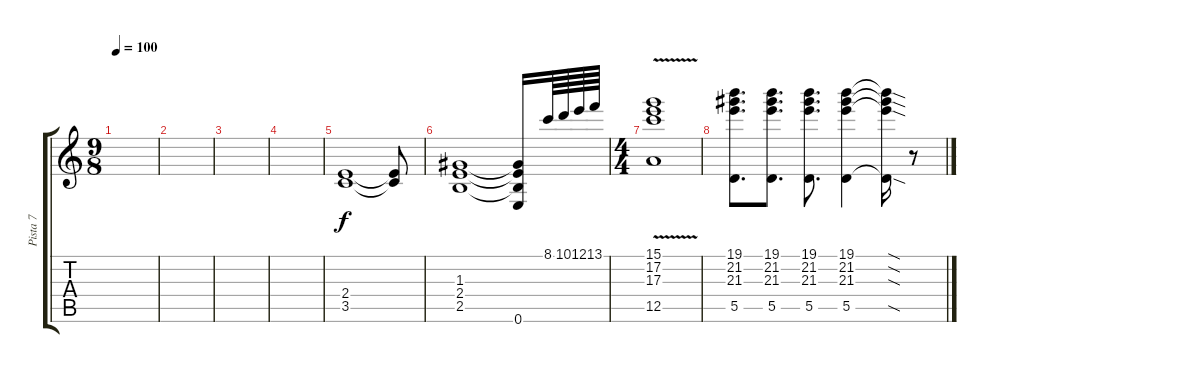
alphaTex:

\track ("Pista 7" "Pista 7") {instrument rockorgan}
\staff {score tabs}
\tuning (E5 B4 G4 D4 A3 E3) {hide}
\ts (9 8)
\tempo 100
\clef g2
\ks c
|
|
|
|
(2.4 3.5).1 (2.4{t} 3.5{t}).8 |
(1.3 2.4 2.5).1 (1.3{t} 2.4{t} 2.5{t} 0.6).16 8.1.64 10.1.64 12.1.64 13.1.64 |
\ts (4 4)
(15.1{v} 17.2{v} 17.3{v} 12.5).1 |
(19.1 21.2 21.3 5.5).8{d} (19.1 21.2 21.3 5.5).8{d} (19.1 21.2 21.3 5.5).8{d} (19.1 21.2 21.3 5.5).4 (19.1{sod t} 21.2{sod t} 21.3{sod t} 5.5{sod t}).16 r.8
